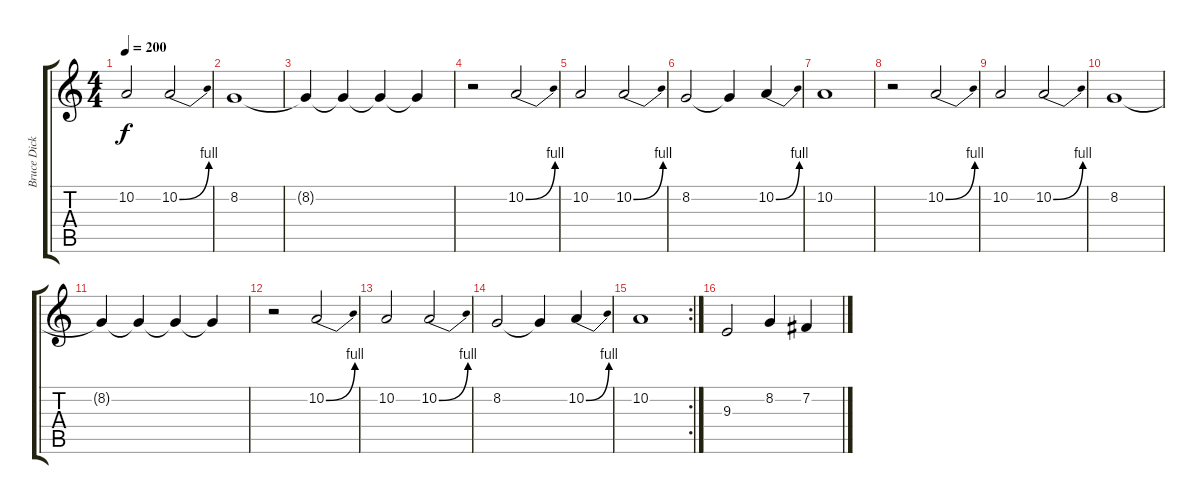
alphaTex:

\track ("Bruce Dickinson" "Bruce Dick") {instrument harpsichord}
\staff {score tabs}
\tuning (E4 B3 G3 D3 A2 E2) {hide}
\ts (4 4)
\tempo 200
\clef g2
\ks c
10.2.2{dy f} 10.2{be (bend 0 0 60 4)}.2 |
8.2.1 |
8.2{t}.4 8.2{t}.4 8.2{t}.4 8.2{t}.4 |
r.2 10.2{be (bend 0 0 60 4)}.2 |
10.2.2 10.2{be (bend 0 0 60 4)}.2 |
8.2.2 8.2{t}.4 10.2{be (bend 0 0 60 4)}.4 |
10.2.1 |
r.2 10.2{be (bend 0 0 60 4)}.2 |
10.2.2 10.2{be (bend 0 0 60 4)}.2 |
8.2.1 |
8.2{t}.4 8.2{t}.4 8.2{t}.4 8.2{t}.4 |
r.2 10.2{be (bend 0 0 60 4)}.2 |
10.2.2 10.2{be (bend 0 0 60 4)}.2 |
8.2.2 8.2{t}.4 10.2{be (bend 0 0 60 4)}.4 |
\rc 2
10.2.1 |
9.3.2 8.2.4 7.2.4
